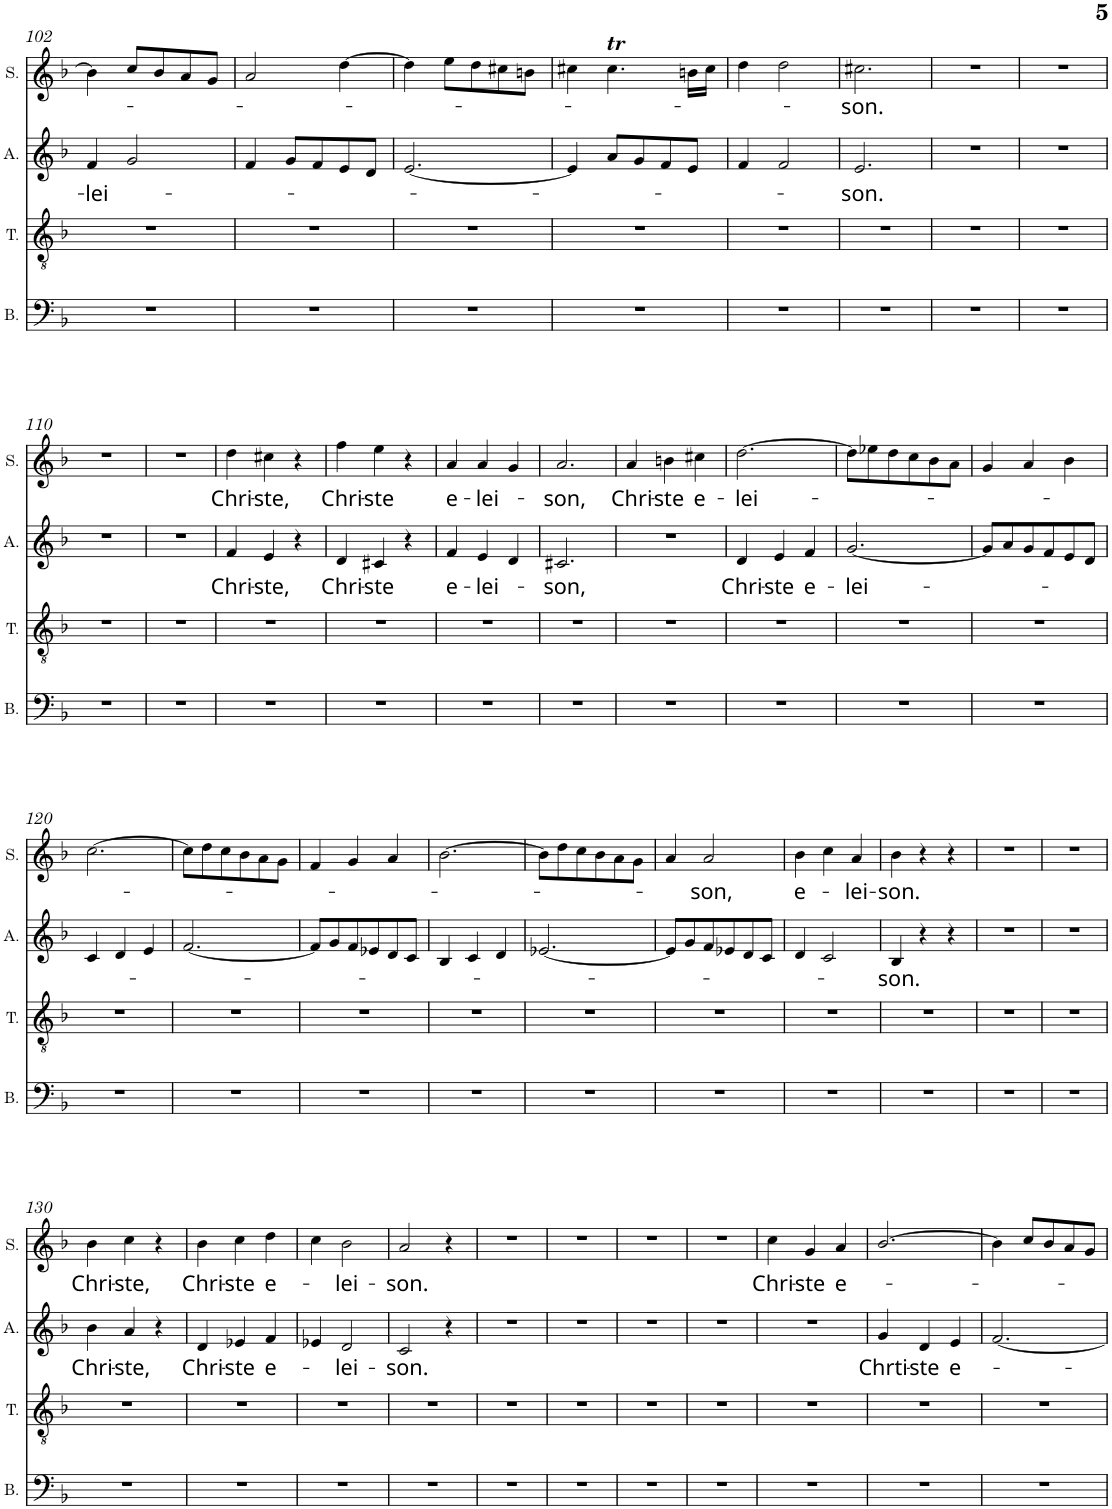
**kern	**kern	**kern	**text	**kern	**text
*part4	*part3	*part2	*part2	*part1	*part1
*staff4	*staff3	*staff2	*staff2	*staff1	*staff1
*I"Basse	*I"Tenor	*I"Alto	*	*I"Soprano	*
*I'B.	*I'T.	*I'A.	*	*I'S.	*
!!LO:PB:g=z
*clefF4	*clefGv2	*clefG2	*	*clefG2	*
*k[b-]	*k[b-]	*k[b-]	*	*k[b-]	*
*M3/4	*M3/4	*M3/4	*	*M3/4	*
=102	=102	=102	=102	=102	=102
!	!	!	!LO:LY:b	!	!
2.r	2.r	4f/	-lei-	4b-\]	.
.	.	2g/	.	8cc/L	.
.	.	.	.	8b-/	.
.	.	.	.	8a/	.
.	.	.	.	8g/J	.
=103	=103	=103	=103	=103	=103
2.r	2.r	4f/	.	2a/	.
.	.	8g/L	.	.	.
.	.	8f/	.	.	.
.	.	8e/	.	[4dd\	.
.	.	8d/J	.	.	.
=104	=104	=104	=104	=104	=104
2.r	2.r	[2.e/	.	4dd\]	.
.	.	.	.	8ee\L	.
.	.	.	.	8dd\	.
.	.	.	.	8cc#X\	.
.	.	.	.	8bn\J	.
=105	=105	=105	=105	=105	=105
2.r	2.r	4e/]	.	4cc#X\	.
!	!	!	!	!LO:TX:a:Bi:t=tr	!
.	.	8a/L	.	4.cc#\	.
.	.	8g/	.	.	.
.	.	8f/	.	.	.
.	.	8e/J	.	16bn\LL	.
.	.	.	.	16cc#\JJ	.
=106	=106	=106	=106	=106	=106
2.r	2.r	4f/	.	4dd\	.
.	.	2f/	.	2dd\	.
=107	=107	=107	=107	=107	=107
!	!	!	!LO:LY:b	!	!LO:LY:b
2.r	2.r	2.e/	-son.	2.cc#X\	-son.
=108	=108	=108	=108	=108	=108
2.r	2.r	2.r	.	2.r	.
=109	=109	=109	=109	=109	=109
2.r	2.r	2.r	.	2.r	.
!!LO:LB:g=z
=110	=110	=110	=110	=110	=110
2.r	2.r	2.r	.	2.r	.
=111	=111	=111	=111	=111	=111
2.r	2.r	2.r	.	2.r	.
=112	=112	=112	=112	=112	=112
!	!	!	!LO:LY:b	!	!LO:LY:b
2.r	2.r	4f/	Chri-	4dd\	Chri-
!	!	!	!LO:LY:b	!	!LO:LY:b
.	.	4e/	-ste,	4cc#X\	-ste,
.	.	4r	.	4r	.
=113	=113	=113	=113	=113	=113
!	!	!	!LO:LY:b	!	!LO:LY:b
2.r	2.r	4d/	Chri-	4ff\	Chri-
!	!	!	!LO:LY:b	!	!LO:LY:b
.	.	4c#X/	-ste	4ee\	-ste
.	.	4r	.	4r	.
=114	=114	=114	=114	=114	=114
!	!	!	!LO:LY:b	!	!LO:LY:b
2.r	2.r	4f/	e-	4a/	e-
!	!	!	!LO:LY:b	!	!LO:LY:b
.	.	4e/	-lei-	4a/	-lei-
.	.	4d/	.	4g/	.
=115	=115	=115	=115	=115	=115
!	!	!	!LO:LY:b	!	!LO:LY:b
2.r	2.r	2.c#X/	-son,	2.a/	-son,
=116	=116	=116	=116	=116	=116
!	!	!	!	!	!LO:LY:b
2.r	2.r	2.r	.	4a/	Chri-
!	!	!	!	!	!LO:LY:b
.	.	.	.	4bn\	-ste
!	!	!	!	!	!LO:LY:b
.	.	.	.	4cc#X\	e-
=117	=117	=117	=117	=117	=117
!	!	!	!LO:LY:b	!	!LO:LY:b
2.r	2.r	4d/	Chri-	[2.dd\	-lei-
!	!	!	!LO:LY:b	!	!
.	.	4e/	-ste	.	.
!	!	!	!LO:LY:b	!	!
.	.	4f/	e-	.	.
=118	=118	=118	=118	=118	=118
!	!	!	!LO:LY:b	!	!
2.r	2.r	[2.g/	-lei-	8dd\L]	.
.	.	.	.	8ee-X\	.
.	.	.	.	8dd\	.
.	.	.	.	8cc\	.
.	.	.	.	8b-\	.
.	.	.	.	8a\J	.
=119	=119	=119	=119	=119	=119
2.r	2.r	8g/L]	.	4g/	.
.	.	8a/	.	.	.
.	.	8g/	.	4a/	.
.	.	8f/	.	.	.
.	.	8e/	.	4b-\	.
.	.	8d/J	.	.	.
!!LO:LB:g=z
=120	=120	=120	=120	=120	=120
2.r	2.r	4c/	.	[2.cc\	.
.	.	4d/	.	.	.
.	.	4e/	.	.	.
=121	=121	=121	=121	=121	=121
2.r	2.r	[2.f/	.	8cc\L]	.
.	.	.	.	8dd\	.
.	.	.	.	8cc\	.
.	.	.	.	8b-\	.
.	.	.	.	8a\	.
.	.	.	.	8g\J	.
=122	=122	=122	=122	=122	=122
2.r	2.r	8f/L]	.	4f/	.
.	.	8g/	.	.	.
.	.	8f/	.	4g/	.
.	.	8e-X/	.	.	.
.	.	8d/	.	4a/	.
.	.	8c/J	.	.	.
=123	=123	=123	=123	=123	=123
2.r	2.r	4B-/	.	[2.b-\	.
.	.	4c/	.	.	.
.	.	4d/	.	.	.
=124	=124	=124	=124	=124	=124
2.r	2.r	[2.e-X/	.	8b-\L]	.
.	.	.	.	8dd\	.
.	.	.	.	8cc\	.
.	.	.	.	8b-\	.
.	.	.	.	8a\	.
.	.	.	.	8g\J	.
=125	=125	=125	=125	=125	=125
2.r	2.r	8e-/L]	.	4a/	.
.	.	8g/	.	.	.
!	!	!	!	!	!LO:LY:b
.	.	8f/	.	2a/	-son,
.	.	8e-X/	.	.	.
.	.	8d/	.	.	.
.	.	8c/J	.	.	.
=126	=126	=126	=126	=126	=126
!	!	!	!	!	!LO:LY:b
2.r	2.r	4d/	.	4b-\	e-
.	.	2c/	.	4cc\	.
!	!	!	!	!	!LO:LY:b
.	.	.	.	4a/	-lei-
=127	=127	=127	=127	=127	=127
!	!	!	!LO:LY:b	!	!LO:LY:b
2.r	2.r	4B-/	-son.	4b-\	-son.
.	.	4r	.	4r	.
.	.	4r	.	4r	.
=128	=128	=128	=128	=128	=128
2.r	2.r	2.r	.	2.r	.
=129	=129	=129	=129	=129	=129
2.r	2.r	2.r	.	2.r	.
!!LO:LB:g=z
=130	=130	=130	=130	=130	=130
!	!	!	!LO:LY:b	!	!LO:LY:b
2.r	2.r	4b-\	Chri-	4b-\	Chri-
!	!	!	!LO:LY:b	!	!LO:LY:b
.	.	4a/	-ste,	4cc\	-ste,
.	.	4r	.	4r	.
=131	=131	=131	=131	=131	=131
!	!	!	!LO:LY:b	!	!LO:LY:b
2.r	2.r	4d/	Chri-	4b-\	Chri-
!	!	!	!LO:LY:b	!	!LO:LY:b
.	.	4e-X/	-ste	4cc\	-ste
!	!	!	!LO:LY:b	!	!LO:LY:b
.	.	4f/	e-	4dd\	e-
=132	=132	=132	=132	=132	=132
2.r	2.r	4e-X/	.	4cc\	.
!	!	!	!LO:LY:b	!	!LO:LY:b
.	.	2d/	-lei-	2b-\	-lei-
=133	=133	=133	=133	=133	=133
!	!	!	!LO:LY:b	!	!LO:LY:b
2.r	2.r	2c/	-son.	2a/	-son.
.	.	4r	.	4r	.
=134	=134	=134	=134	=134	=134
2.r	2.r	2.r	.	2.r	.
=135	=135	=135	=135	=135	=135
2.r	2.r	2.r	.	2.r	.
=136	=136	=136	=136	=136	=136
2.r	2.r	2.r	.	2.r	.
=137	=137	=137	=137	=137	=137
2.r	2.r	2.r	.	2.r	.
=138	=138	=138	=138	=138	=138
!	!	!	!	!	!LO:LY:b
2.r	2.r	2.r	.	4cc\	Chri-
!	!	!	!	!	!LO:LY:b
.	.	.	.	4g/	-ste
!	!	!	!	!	!LO:LY:b
.	.	.	.	4a/	e-
=139	=139	=139	=139	=139	=139
!	!	!	!LO:LY:b	!	!
2.r	2.r	4g/	Chrti-	[2.b-/	.
!	!	!	!LO:LY:b	!	!
.	.	4d/	-ste	.	.
!	!	!	!LO:LY:b	!	!
.	.	4e/	e-	.	.
=140	=140	=140	=140	=140	=140
2.r	2.r	[2.f/	.	4b-\]	.
.	.	.	.	8cc/L	.
.	.	.	.	8b-/	.
.	.	.	.	8a/	.
.	.	.	.	8g/J	.
=	=	=	=	=	=
*-	*-	*-	*-	*-	*-
